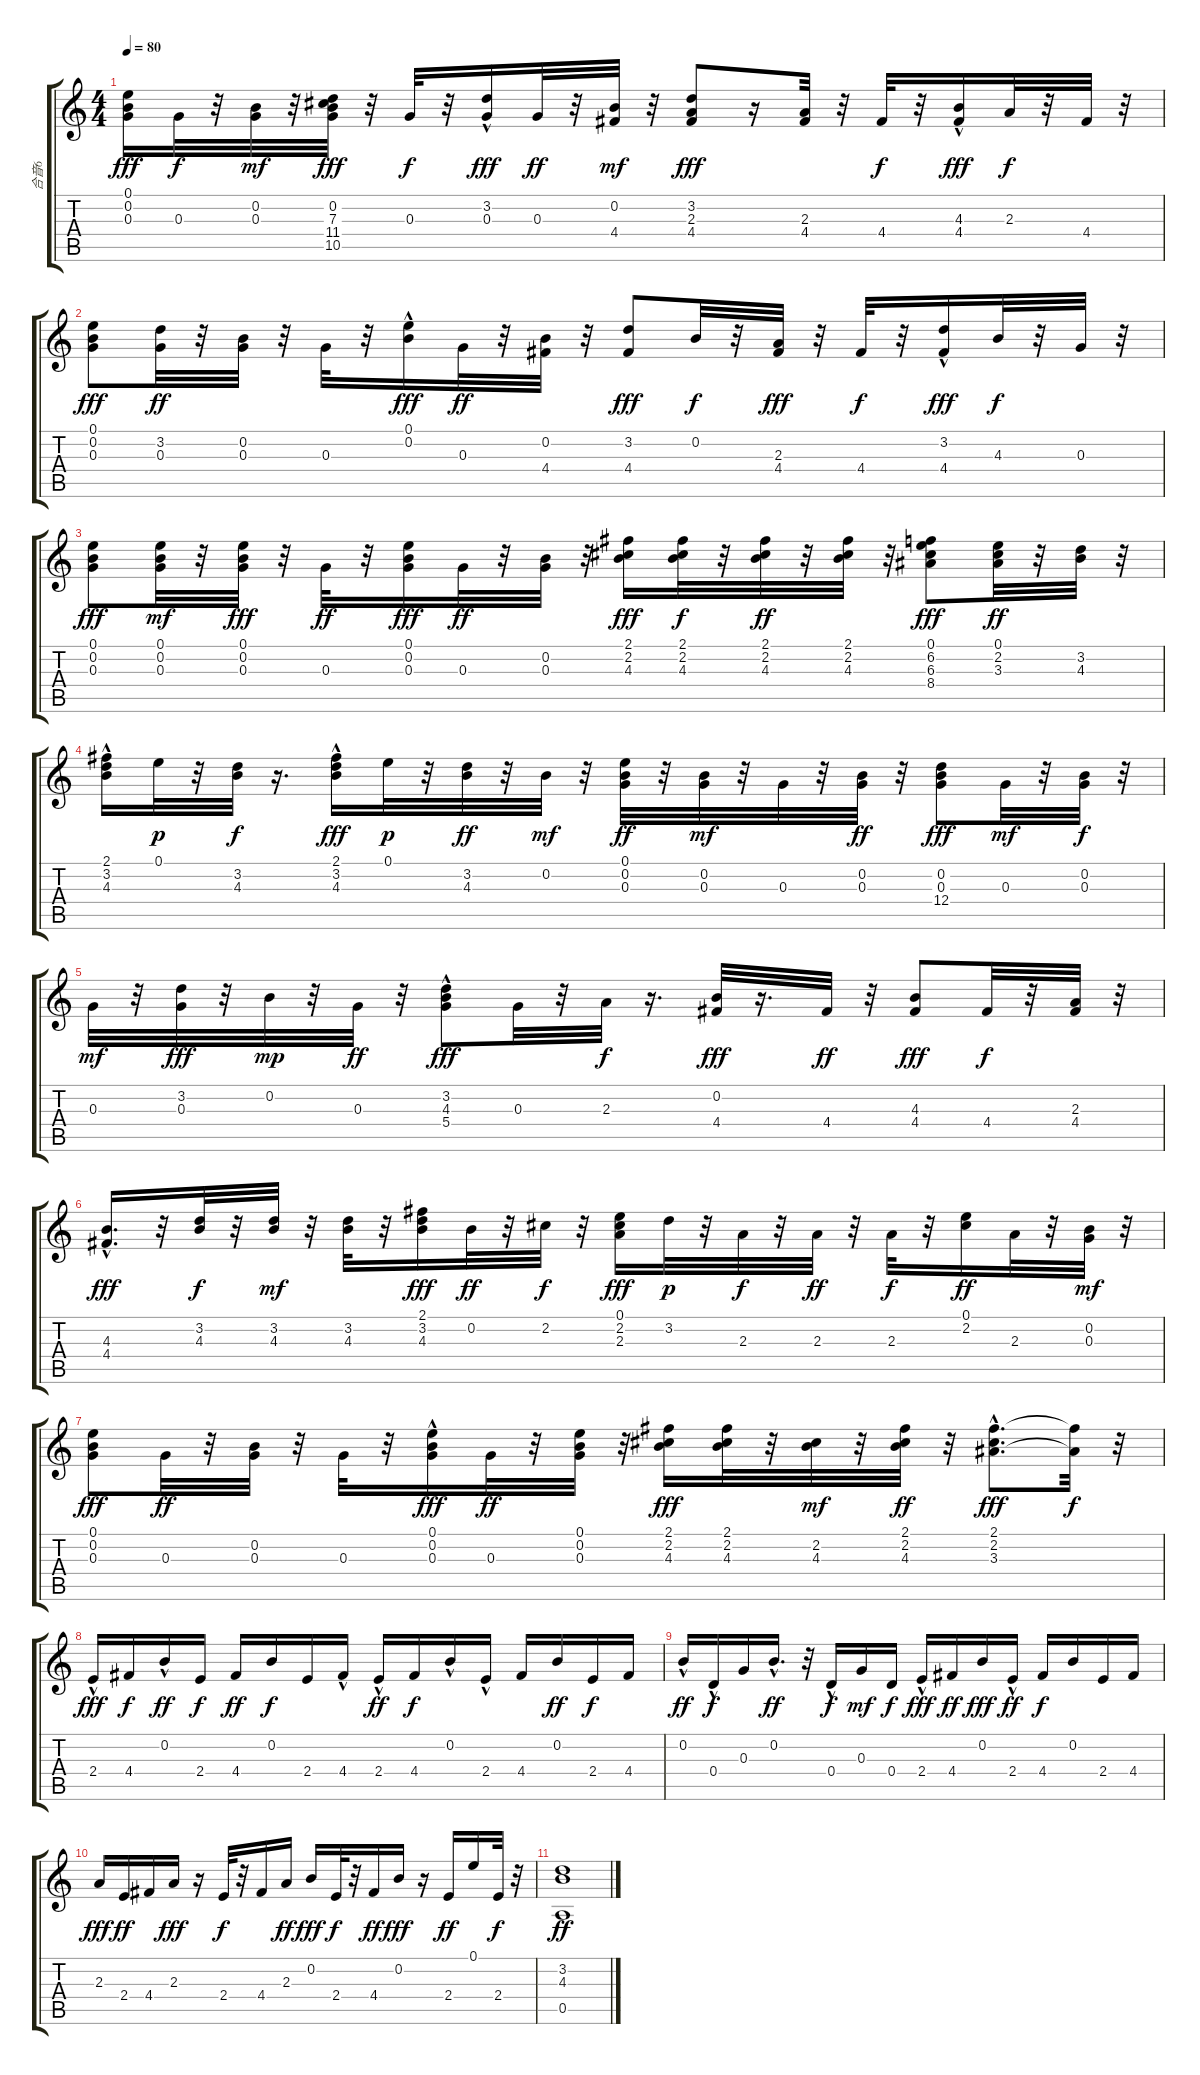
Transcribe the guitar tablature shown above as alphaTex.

\track ("合音6" "合音6") {instrument acousticguitarsteel}
\staff {score tabs}
\tuning (E4 B3 G3 D3 A2 E2) {hide}
\ts (4 4)
\tempo 80
\clef g2
\ks c
(0.1 0.2 0.3).16{dy fff} 0.3.32{dy f} r.32 (0.2 0.3).32{dy mf} r.32 (0.2 7.3 11.4 10.5).32{dy fff} r.32 0.3.32{dy f} r.32 (3.2{hac} 0.3).16{dy fff} 0.3.32{dy ff} r.32 (0.2 4.4).32{dy mf} r.32 (3.2 2.3 4.4).8{dy fff} r.16 (2.3 4.4).32 r.32 4.4.32{dy f} r.32 (4.3{hac} 4.4{hac}).16{dy fff} 2.3.32{dy f} r.32 4.4.32 r.32 |
(0.1 0.2 0.3).8{dy fff} (3.2 0.3).32{dy ff} r.32 (0.2 0.3).32 r.32 0.3.32 r.32 (0.1{hac} 0.2{hac}).16{dy fff} 0.3.32{dy ff} r.32 (0.2 4.4).32 r.32 (3.2 4.4).8{dy fff} 0.2.32{dy f} r.32 (2.3 4.4).32{dy fff} r.32 4.4.32{dy f} r.32 (3.2 4.4{hac}).16{dy fff} 4.3.32{dy f} r.32 0.3.32 r.32 |
(0.1 0.2 0.3).8{dy fff} (0.1 0.2 0.3).32{dy mf} r.32 (0.1 0.2 0.3).32{dy fff} r.32 0.3.32{dy ff} r.32 (0.1 0.2 0.3).16{dy fff} 0.3.32{dy ff} r.32 (0.2 0.3).32 r.32 (2.1 2.2 4.3).16{dy fff} (2.1 2.2 4.3).32{dy f} r.32 (2.1 2.2 4.3).32{dy ff} r.32 (2.1 2.2 4.3).32 r.32 (0.1 6.2 6.3 8.4).8{dy fff} (0.1 2.2 3.3).32{dy ff} r.32 (3.2 4.3).32 r.32 |
(2.1{hac} 3.2 4.3).16 0.1.32{dy p} r.32 (3.2 4.3).32{dy f} r.16{d} (2.1 3.2{hac} 4.3{hac}).16{dy fff} 0.1.32{dy p} r.32 (3.2 4.3).32{dy ff} r.32 0.2.32{dy mf} r.32 (0.1 0.2 0.3).32{dy ff} r.32 (0.2 0.3).32{dy mf} r.32 0.3.32 r.32 (0.2 0.3).32{dy ff} r.32 (0.2 0.3 12.4).8{dy fff} 0.3.32{dy mf} r.32 (0.2 0.3).32{dy f} r.32 |
0.3.32{dy mf} r.32 (3.2 0.3).32{dy fff} r.32 0.2.32{dy mp} r.32 0.3.32{dy ff} r.32 (3.2 4.3 5.4{hac}).8{dy fff} 0.3.32 r.32 2.3.32{dy f} r.16{d} (0.2 4.4).32{dy fff} r.16{d} 4.4.32{dy ff} r.32 (4.3 4.4).8{dy fff} 4.4.32{dy f} r.32 (2.3 4.4).32 r.32 |
(4.3{hac} 4.4{hac}).16{d dy fff} r.32 (3.2 4.3).32{dy f} r.32 (3.2 4.3).32{dy mf} r.32 (3.2 4.3).32 r.32 (2.1 3.2 4.3).16{dy fff} 0.2.32{dy ff} r.32 2.2.32{dy f} r.32 (0.1 2.2 2.3).16{dy fff} 3.2.32{dy p} r.32 2.3.32{dy f} r.32 2.3.32{dy ff} r.32 2.3.32{dy f} r.32 (0.1 2.2).16{dy ff} 2.3.32 r.32 (0.2 0.3).32{dy mf} r.32 |
(0.1 0.2 0.3).8{dy fff} 0.3.32{dy ff} r.32 (0.2 0.3).32 r.32 0.3.32 r.32 (0.1{hac} 0.2{hac} 0.3).16{dy fff} 0.3.32{dy ff} r.32 (0.1 0.2 0.3).32 r.32 (2.1 2.2 4.3).16{dy fff} (2.1 2.2 4.3).32 r.32 (2.2 4.3).32{dy mf} r.32 (2.1 2.2 4.3).32{dy ff} r.32 (2.1{hac} 2.2{hac} 3.3{hac}).8{d dy fff} (2.1{t} 3.3{t}).32{dy f} r.32 |
2.4{hac}.16{dy fff} 4.4.16{dy f} 0.2{hac}.16{dy ff} 2.4.16{dy f} 4.4.16{dy ff} 0.2.16{dy f} 2.4.16 4.4{hac}.16 2.4{hac}.16{dy ff} 4.4.16{dy f} 0.2{hac}.16 2.4{hac}.16 4.4.16 0.2.16{dy ff} 2.4.16{dy f} 4.4.16 |
0.2{hac}.16{dy ff} 0.4{hac}.16{dy f} 0.3.16 0.2{hac}.16{d dy ff} r.32 0.4{hac}.16{dy f} 0.3.16{dy mf} 0.4.16{dy f} 2.4{hac}.16{dy fff} 4.4.16{dy ff} 0.2.16{dy fff} 2.4{hac}.16{dy ff} 4.4.16{dy f} 0.2.16 2.4.16 4.4.16 |
2.3.16{dy fff} 2.4.16{dy ff} 4.4.16 2.3.16{dy fff} r.16 2.4.32{dy f} r.32 4.4.16 2.3.16{dy ff} 0.2.16{dy fff} 2.4.32{dy f} r.32 4.4.16{dy ff} 0.2.16{dy fff} r.16 2.4.16{dy ff} 0.1.16 2.4.32{dy f} r.32 |
(3.2 4.3 0.5).1{dy ff}
